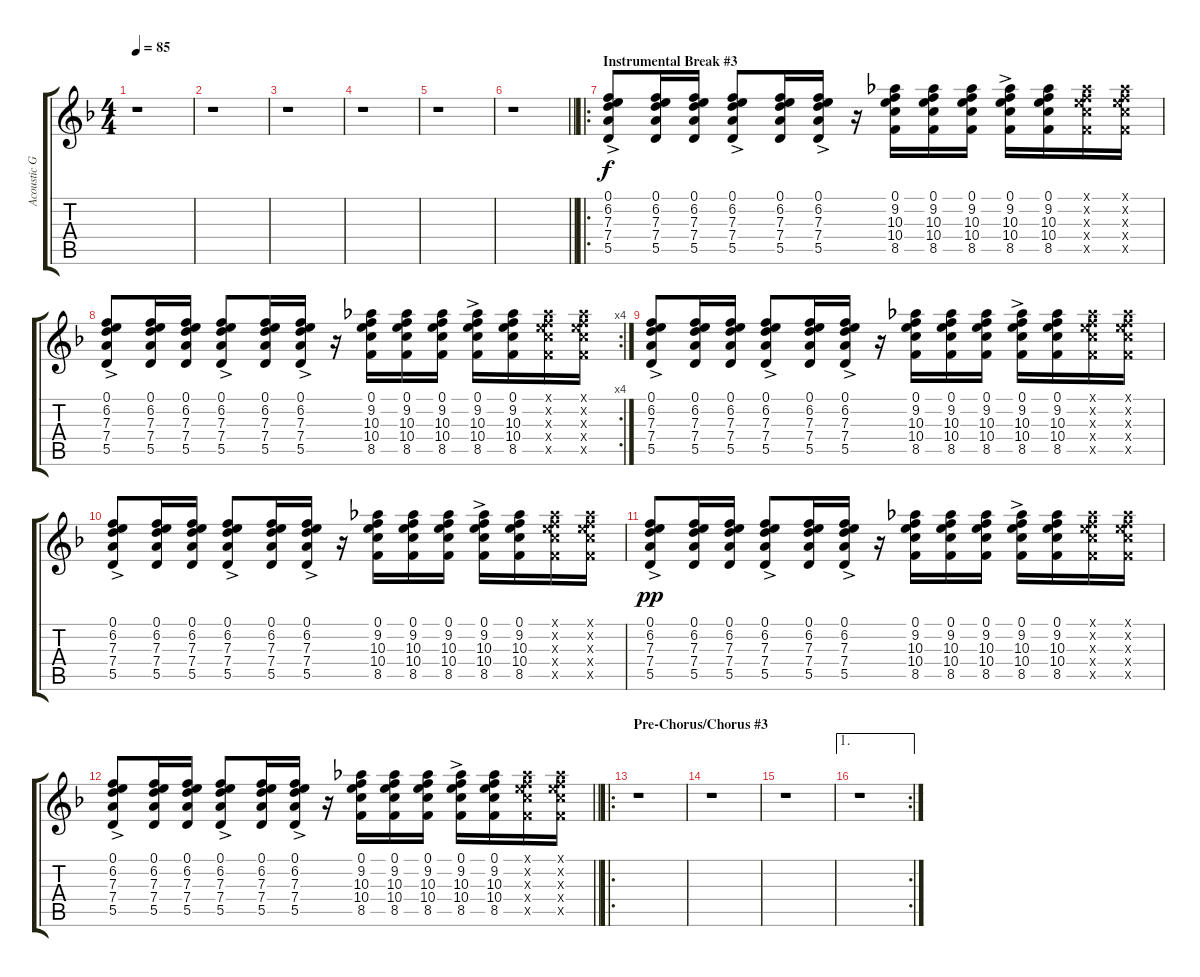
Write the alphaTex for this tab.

\track ("Acoustic Guitar 1" "Acoustic G") {instrument acousticguitarsteel}
\staff {score tabs}
\tuning (E4 B3 G3 D3 A2 D2) {hide}
\ts (4 4)
\tempo 85
\clef g2
\ks f
r.1{dy p} |
r.1 |
r.1 |
r.1 |
r.1 |
\barLineRight lightlight
r.1 |
\ro
\section ("" "Instrumental Break #3")
(0.1{ac} 6.2{ac} 7.3{ac} 7.4{ac} 5.5{ac}).8{dy f} (0.1 6.2 7.3 7.4 5.5).16 (0.1 6.2 7.3 7.4 5.5).16 (0.1{ac} 6.2{ac} 7.3{ac} 7.4{ac} 5.5{ac}).8 (0.1 6.2 7.3 7.4 5.5).16 (0.1{ac} 6.2{ac} 7.3{ac} 7.4{ac} 5.5{ac}).16 r.16 (0.1 9.2 10.3 10.4 8.5).16 (0.1 9.2 10.3 10.4 8.5).16 (0.1 9.2 10.3 10.4 8.5).16 (0.1{ac} 9.2{ac} 10.3{ac} 10.4{ac} 8.5{ac}).16 (0.1 9.2 10.3 10.4 8.5).16 (0.1{x} 9.2{x} 10.3{x} 10.4{x} 8.5{x}).16 (0.1{x} 9.2{x} 10.3{x} 10.4{x} 8.5{x}).16 |
\rc 4
(0.1{ac} 6.2{ac} 7.3{ac} 7.4{ac} 5.5{ac}).8 (0.1 6.2 7.3 7.4 5.5).16 (0.1 6.2 7.3 7.4 5.5).16 (0.1{ac} 6.2{ac} 7.3{ac} 7.4{ac} 5.5{ac}).8 (0.1 6.2 7.3 7.4 5.5).16 (0.1{ac} 6.2{ac} 7.3{ac} 7.4{ac} 5.5{ac}).16 r.16 (0.1 9.2 10.3 10.4 8.5).16 (0.1 9.2 10.3 10.4 8.5).16 (0.1 9.2 10.3 10.4 8.5).16 (0.1{ac} 9.2{ac} 10.3{ac} 10.4{ac} 8.5{ac}).16 (0.1 9.2 10.3 10.4 8.5).16 (0.1{x} 9.2{x} 10.3{x} 10.4{x} 8.5{x}).16 (0.1{x} 9.2{x} 10.3{x} 10.4{x} 8.5{x}).16 |
(0.1{ac} 6.2{ac} 7.3{ac} 7.4{ac} 5.5{ac}).8 (0.1 6.2 7.3 7.4 5.5).16 (0.1 6.2 7.3 7.4 5.5).16 (0.1{ac} 6.2{ac} 7.3{ac} 7.4{ac} 5.5{ac}).8 (0.1 6.2 7.3 7.4 5.5).16 (0.1{ac} 6.2{ac} 7.3{ac} 7.4{ac} 5.5{ac}).16 r.16 (0.1 9.2 10.3 10.4 8.5).16 (0.1 9.2 10.3 10.4 8.5).16 (0.1 9.2 10.3 10.4 8.5).16 (0.1{ac} 9.2{ac} 10.3{ac} 10.4{ac} 8.5{ac}).16 (0.1 9.2 10.3 10.4 8.5).16 (0.1{x} 9.2{x} 10.3{x} 10.4{x} 8.5{x}).16 (0.1{x} 9.2{x} 10.3{x} 10.4{x} 8.5{x}).16 |
(0.1{ac} 6.2{ac} 7.3{ac} 7.4{ac} 5.5{ac}).8 (0.1 6.2 7.3 7.4 5.5).16 (0.1 6.2 7.3 7.4 5.5).16 (0.1{ac} 6.2{ac} 7.3{ac} 7.4{ac} 5.5{ac}).8 (0.1 6.2 7.3 7.4 5.5).16 (0.1{ac} 6.2{ac} 7.3{ac} 7.4{ac} 5.5{ac}).16 r.16 (0.1 9.2 10.3 10.4 8.5).16 (0.1 9.2 10.3 10.4 8.5).16 (0.1 9.2 10.3 10.4 8.5).16 (0.1{ac} 9.2{ac} 10.3{ac} 10.4{ac} 8.5{ac}).16 (0.1 9.2 10.3 10.4 8.5).16 (0.1{x} 9.2{x} 10.3{x} 10.4{x} 8.5{x}).16 (0.1{x} 9.2{x} 10.3{x} 10.4{x} 8.5{x}).16 |
(0.1{ac} 6.2{ac} 7.3{ac} 7.4{ac} 5.5{ac}).8{dy pp} (0.1 6.2 7.3 7.4 5.5).16 (0.1 6.2 7.3 7.4 5.5).16 (0.1{ac} 6.2{ac} 7.3{ac} 7.4{ac} 5.5{ac}).8 (0.1 6.2 7.3 7.4 5.5).16 (0.1{ac} 6.2{ac} 7.3{ac} 7.4{ac} 5.5{ac}).16 r.16 (0.1 9.2 10.3 10.4 8.5).16 (0.1 9.2 10.3 10.4 8.5).16 (0.1 9.2 10.3 10.4 8.5).16 (0.1{ac} 9.2{ac} 10.3{ac} 10.4{ac} 8.5{ac}).16 (0.1 9.2 10.3 10.4 8.5).16 (0.1{x} 9.2{x} 10.3{x} 10.4{x} 8.5{x}).16 (0.1{x} 9.2{x} 10.3{x} 10.4{x} 8.5{x}).16 |
\barLineRight lightlight
(0.1{ac} 6.2{ac} 7.3{ac} 7.4{ac} 5.5{ac}).8 (0.1 6.2 7.3 7.4 5.5).16 (0.1 6.2 7.3 7.4 5.5).16 (0.1{ac} 6.2{ac} 7.3{ac} 7.4{ac} 5.5{ac}).8 (0.1 6.2 7.3 7.4 5.5).16 (0.1{ac} 6.2{ac} 7.3{ac} 7.4{ac} 5.5{ac}).16 r.16 (0.1 9.2 10.3 10.4 8.5).16 (0.1 9.2 10.3 10.4 8.5).16 (0.1 9.2 10.3 10.4 8.5).16 (0.1{ac} 9.2{ac} 10.3{ac} 10.4{ac} 8.5{ac}).16 (0.1 9.2 10.3 10.4 8.5).16 (0.1{x} 9.2{x} 10.3{x} 10.4{x} 8.5{x}).16 (0.1{x} 9.2{x} 10.3{x} 10.4{x} 8.5{x}).16 |
\ro
\section ("" "Pre-Chorus/Chorus #3")
r.1 |
r.1 |
r.1 |
\ae 1
\rc 2
r.1
